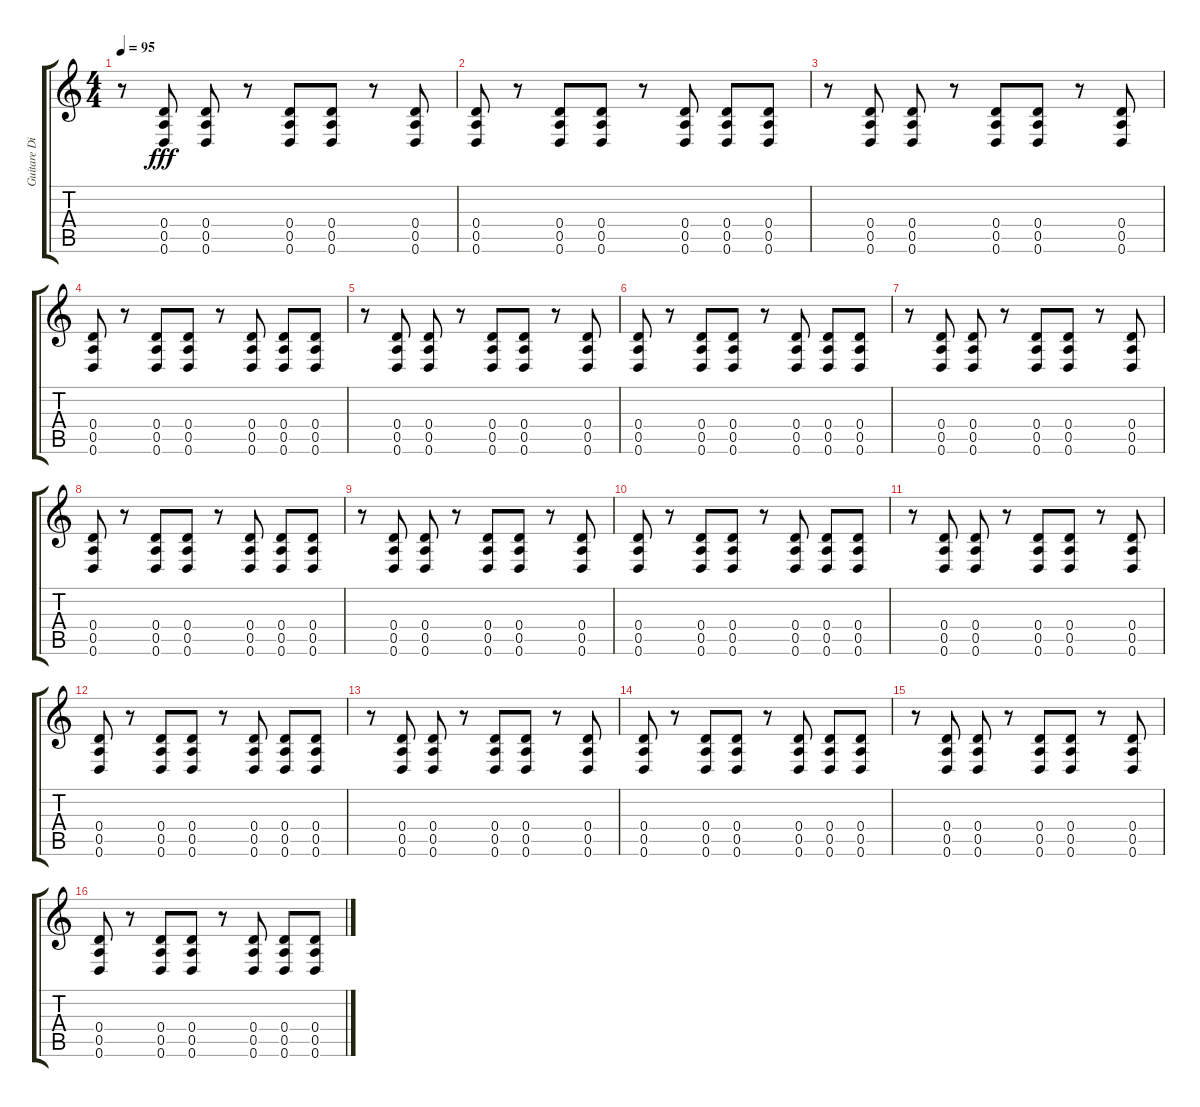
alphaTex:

\track ("Guitare Disto 2" "Guitare Di") {instrument distortionguitar}
\staff {score tabs}
\tuning (E4 B3 G3 D3 A2 D2) {hide}
\ts (4 4)
\tempo 95
\clef g2
\ks c
r.8{dy fff} (0.4 0.5 0.6).8 (0.4 0.5 0.6).8 r.8 (0.4 0.5 0.6).8 (0.4 0.5 0.6).8 r.8 (0.4 0.5 0.6).8 |
(0.4 0.5 0.6).8 r.8 (0.4 0.5 0.6).8 (0.4 0.5 0.6).8 r.8 (0.4 0.5 0.6).8 (0.4 0.5 0.6).8 (0.4 0.5 0.6).8 |
r.8 (0.4 0.5 0.6).8 (0.4 0.5 0.6).8 r.8 (0.4 0.5 0.6).8 (0.4 0.5 0.6).8 r.8 (0.4 0.5 0.6).8 |
(0.4 0.5 0.6).8 r.8 (0.4 0.5 0.6).8 (0.4 0.5 0.6).8 r.8 (0.4 0.5 0.6).8 (0.4 0.5 0.6).8 (0.4 0.5 0.6).8 |
r.8 (0.4 0.5 0.6).8 (0.4 0.5 0.6).8 r.8 (0.4 0.5 0.6).8 (0.4 0.5 0.6).8 r.8 (0.4 0.5 0.6).8 |
(0.4 0.5 0.6).8 r.8 (0.4 0.5 0.6).8 (0.4 0.5 0.6).8 r.8 (0.4 0.5 0.6).8 (0.4 0.5 0.6).8 (0.4 0.5 0.6).8 |
r.8 (0.4 0.5 0.6).8 (0.4 0.5 0.6).8 r.8 (0.4 0.5 0.6).8 (0.4 0.5 0.6).8 r.8 (0.4 0.5 0.6).8 |
(0.4 0.5 0.6).8 r.8 (0.4 0.5 0.6).8 (0.4 0.5 0.6).8 r.8 (0.4 0.5 0.6).8 (0.4 0.5 0.6).8 (0.4 0.5 0.6).8 |
r.8 (0.4 0.5 0.6).8 (0.4 0.5 0.6).8 r.8 (0.4 0.5 0.6).8 (0.4 0.5 0.6).8 r.8 (0.4 0.5 0.6).8 |
(0.4 0.5 0.6).8 r.8 (0.4 0.5 0.6).8 (0.4 0.5 0.6).8 r.8 (0.4 0.5 0.6).8 (0.4 0.5 0.6).8 (0.4 0.5 0.6).8 |
r.8 (0.4 0.5 0.6).8 (0.4 0.5 0.6).8 r.8 (0.4 0.5 0.6).8 (0.4 0.5 0.6).8 r.8 (0.4 0.5 0.6).8 |
(0.4 0.5 0.6).8 r.8 (0.4 0.5 0.6).8 (0.4 0.5 0.6).8 r.8 (0.4 0.5 0.6).8 (0.4 0.5 0.6).8 (0.4 0.5 0.6).8 |
r.8 (0.4 0.5 0.6).8 (0.4 0.5 0.6).8 r.8 (0.4 0.5 0.6).8 (0.4 0.5 0.6).8 r.8 (0.4 0.5 0.6).8 |
(0.4 0.5 0.6).8 r.8 (0.4 0.5 0.6).8 (0.4 0.5 0.6).8 r.8 (0.4 0.5 0.6).8 (0.4 0.5 0.6).8 (0.4 0.5 0.6).8 |
r.8 (0.4 0.5 0.6).8 (0.4 0.5 0.6).8 r.8 (0.4 0.5 0.6).8 (0.4 0.5 0.6).8 r.8 (0.4 0.5 0.6).8 |
(0.4 0.5 0.6).8 r.8 (0.4 0.5 0.6).8 (0.4 0.5 0.6).8 r.8 (0.4 0.5 0.6).8 (0.4 0.5 0.6).8 (0.4 0.5 0.6).8
